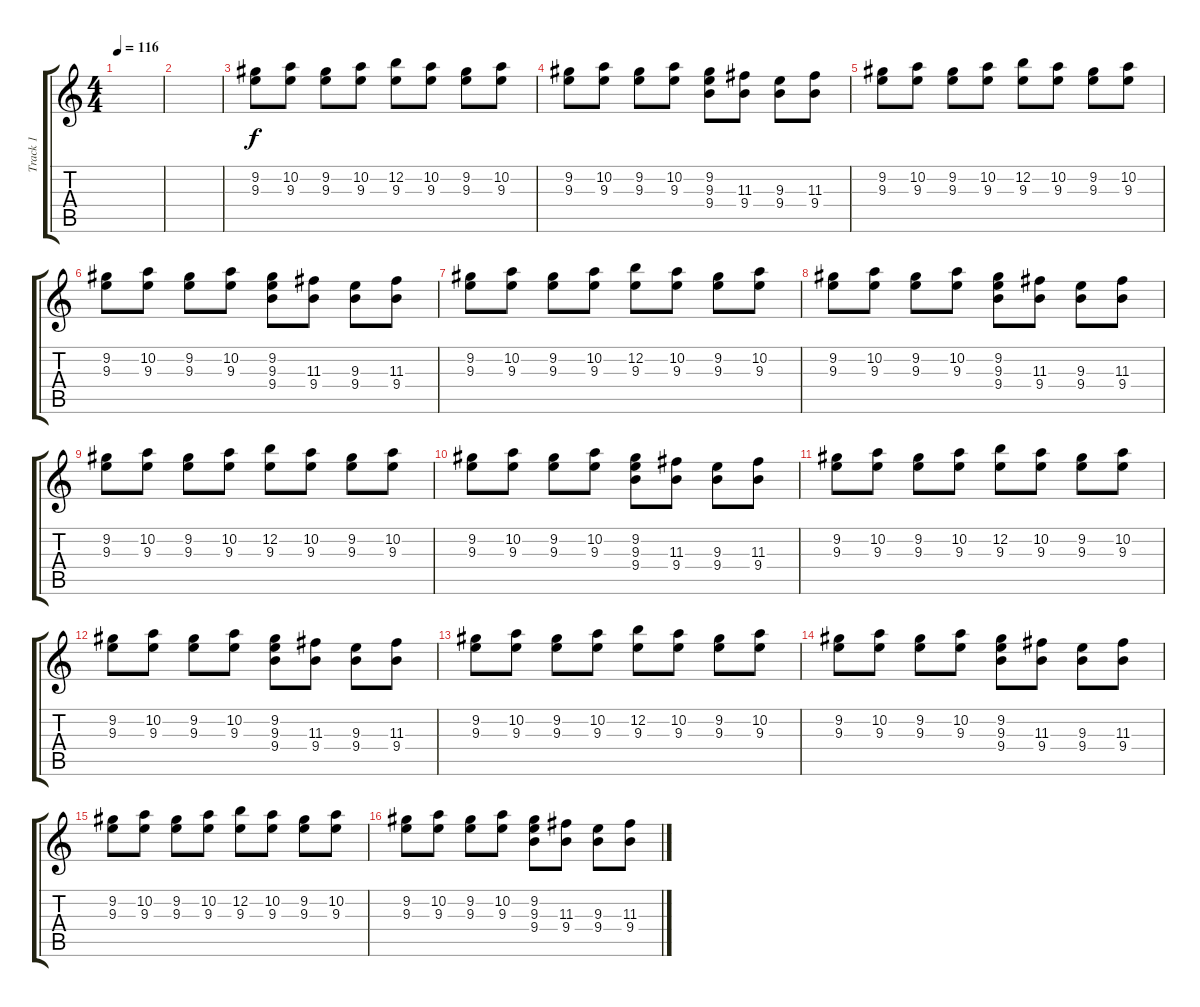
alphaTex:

\track ("Track 1" "Track 1") {instrument distortionguitar}
\staff {score tabs}
\tuning (E4 B3 G3 D3 A2 E2) {hide}
\ts (4 4)
\tempo 116
\clef g2
\ks c
|
|
(9.2 9.3).8{volume 10} (10.2 9.3).8 (9.2 9.3).8 (10.2 9.3).8 (12.2 9.3).8 (10.2 9.3).8 (9.2 9.3).8 (10.2 9.3).8 |
(9.2 9.3).8 (10.2 9.3).8 (9.2 9.3).8 (10.2 9.3).8 (9.2 9.3 9.4).8 (11.3 9.4).8 (9.3 9.4).8 (11.3 9.4).8 |
(9.2 9.3).8 (10.2 9.3).8 (9.2 9.3).8 (10.2 9.3).8 (12.2 9.3).8 (10.2 9.3).8 (9.2 9.3).8 (10.2 9.3).8 |
(9.2 9.3).8 (10.2 9.3).8 (9.2 9.3).8 (10.2 9.3).8 (9.2 9.3 9.4).8 (11.3 9.4).8 (9.3 9.4).8 (11.3 9.4).8 |
(9.2 9.3).8 (10.2 9.3).8 (9.2 9.3).8 (10.2 9.3).8 (12.2 9.3).8 (10.2 9.3).8 (9.2 9.3).8 (10.2 9.3).8 |
(9.2 9.3).8 (10.2 9.3).8 (9.2 9.3).8 (10.2 9.3).8 (9.2 9.3 9.4).8 (11.3 9.4).8 (9.3 9.4).8 (11.3 9.4).8 |
(9.2 9.3).8 (10.2 9.3).8 (9.2 9.3).8 (10.2 9.3).8 (12.2 9.3).8 (10.2 9.3).8 (9.2 9.3).8 (10.2 9.3).8 |
(9.2 9.3).8 (10.2 9.3).8 (9.2 9.3).8 (10.2 9.3).8 (9.2 9.3 9.4).8 (11.3 9.4).8 (9.3 9.4).8 (11.3 9.4).8 |
(9.2 9.3).8 (10.2 9.3).8 (9.2 9.3).8 (10.2 9.3).8 (12.2 9.3).8 (10.2 9.3).8 (9.2 9.3).8 (10.2 9.3).8 |
(9.2 9.3).8 (10.2 9.3).8 (9.2 9.3).8 (10.2 9.3).8 (9.2 9.3 9.4).8 (11.3 9.4).8 (9.3 9.4).8 (11.3 9.4).8 |
(9.2 9.3).8 (10.2 9.3).8 (9.2 9.3).8 (10.2 9.3).8 (12.2 9.3).8 (10.2 9.3).8 (9.2 9.3).8 (10.2 9.3).8 |
(9.2 9.3).8 (10.2 9.3).8 (9.2 9.3).8 (10.2 9.3).8 (9.2 9.3 9.4).8 (11.3 9.4).8 (9.3 9.4).8 (11.3 9.4).8 |
(9.2 9.3).8 (10.2 9.3).8 (9.2 9.3).8 (10.2 9.3).8 (12.2 9.3).8 (10.2 9.3).8 (9.2 9.3).8 (10.2 9.3).8 |
(9.2 9.3).8 (10.2 9.3).8 (9.2 9.3).8 (10.2 9.3).8 (9.2 9.3 9.4).8 (11.3 9.4).8 (9.3 9.4).8 (11.3 9.4).8
